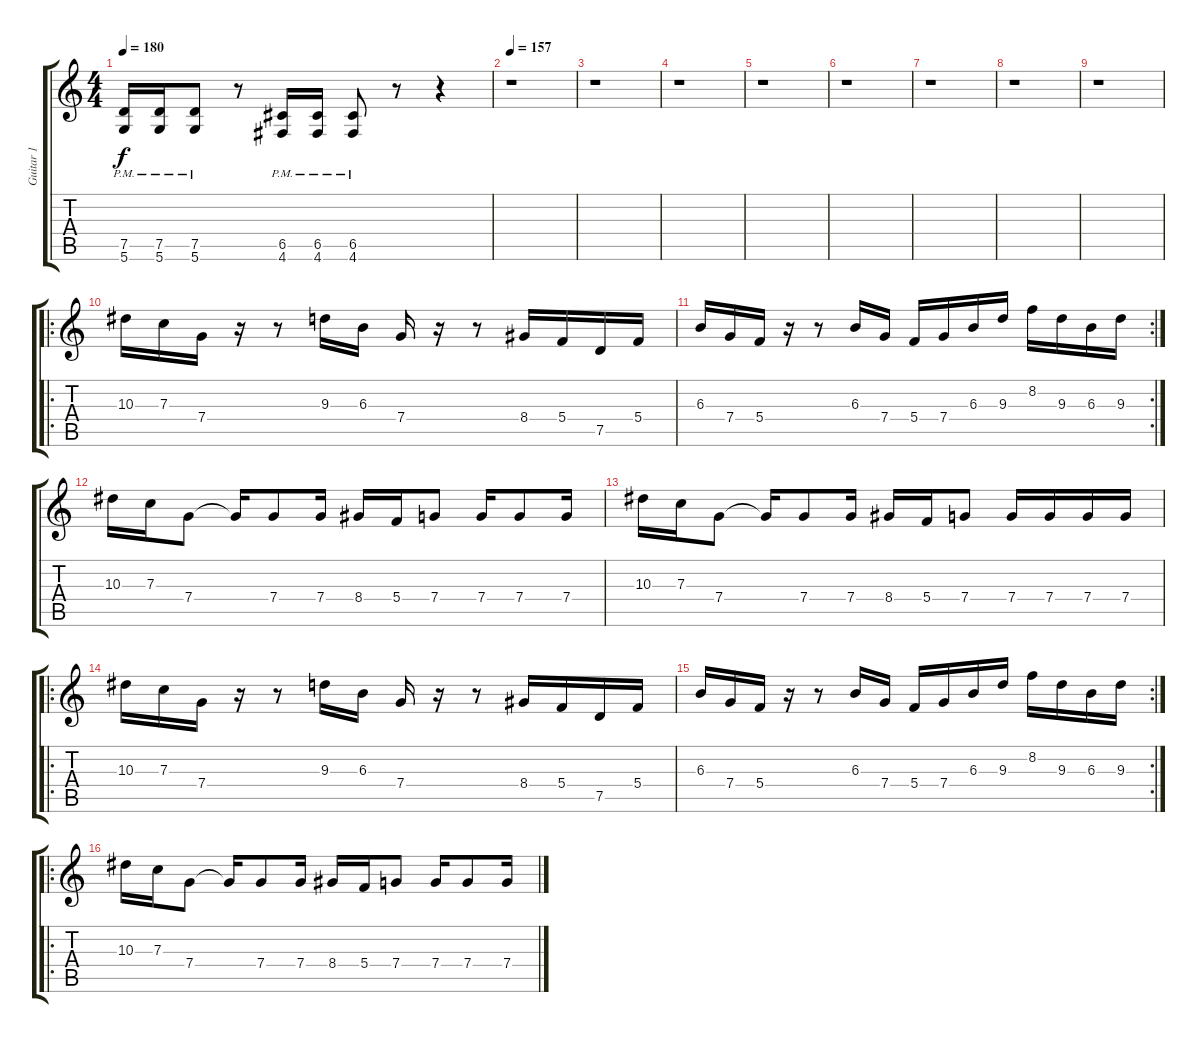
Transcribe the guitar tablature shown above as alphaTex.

\track ("Guitar 1" "Guitar 1") {instrument distortionguitar}
\staff {score tabs}
\tuning (D4 A3 F3 C3 G2 D2) {hide}
\ts (4 4)
\tempo 180
\clef g2
\ks c
(7.5{pm} 5.6{pm}).16{dy f} (7.5{pm} 5.6{pm}).16 (7.5{pm} 5.6{pm}).8 r.8 (6.5{pm} 4.6{pm}).16 (6.5{pm} 4.6{pm}).16 (6.5{pm} 4.6{pm}).8 r.8 r.4 |
\tempo 157
r.1 |
r.1 |
r.1 |
r.1 |
r.1 |
r.1 |
r.1 |
r.1 |
\ro
10.3.16 7.3.16 7.4.16 r.16 r.8 9.3.16 6.3.16 7.4.16 r.16 r.8 8.4.16 5.4.16 7.5.16 5.4.16 |
\rc 2
6.3.16 7.4.16 5.4.16 r.16 r.8 6.3.16 7.4.16 5.4.16 7.4.16 6.3.16 9.3.16 8.2.16 9.3.16 6.3.16 9.3.16 |
10.3.16 7.3.16 7.4.8 7.4{t}.16 7.4.8 7.4.16 8.4.16 5.4.16 7.4.8 7.4.16 7.4.8 7.4.16 |
10.3.16 7.3.16 7.4.8 7.4{t}.16 7.4.8 7.4.16 8.4.16 5.4.16 7.4.8 7.4.16 7.4.16 7.4.16 7.4.16 |
\ro
10.3.16 7.3.16 7.4.16 r.16 r.8 9.3.16 6.3.16 7.4.16 r.16 r.8 8.4.16 5.4.16 7.5.16 5.4.16 |
\rc 2
6.3.16 7.4.16 5.4.16 r.16 r.8 6.3.16 7.4.16 5.4.16 7.4.16 6.3.16 9.3.16 8.2.16 9.3.16 6.3.16 9.3.16 |
\ro
10.3.16 7.3.16 7.4.8 7.4{t}.16 7.4.8 7.4.16 8.4.16 5.4.16 7.4.8 7.4.16 7.4.8 7.4.16
